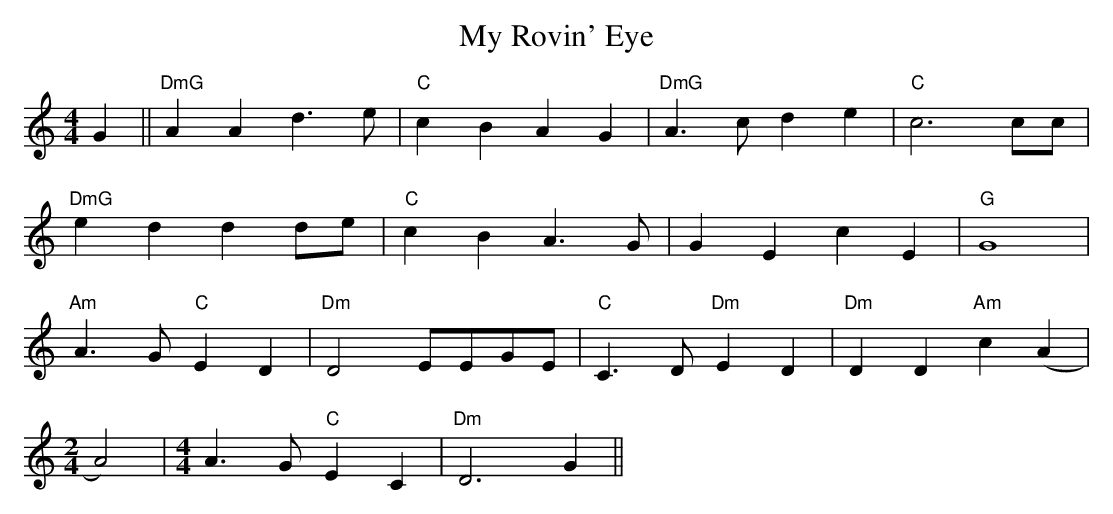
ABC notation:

X:1
T:My Rovin' Eye
M:4/4
K:DDor
G2||"Dm\G"A2 A2 d3e|"C"c2 B2 A2 G2|"Dm\G"A3cd2e2|"C"c6 cc|
"Dm\G"e2 d2 d2 de|"C"c2 B2 A3 G|G2 E2 c2 E2|"G"G8|
"Am"A3G "C"E2 D2|"Dm"D4 EEGE|"C"C3 D "Dm"E2 D2|"Dm"D2 D2 "Am"c2 (A2|
M:2/4
A4)|\
M:4/4
A3 G "C"E2 C2|"Dm" D6 G2||
